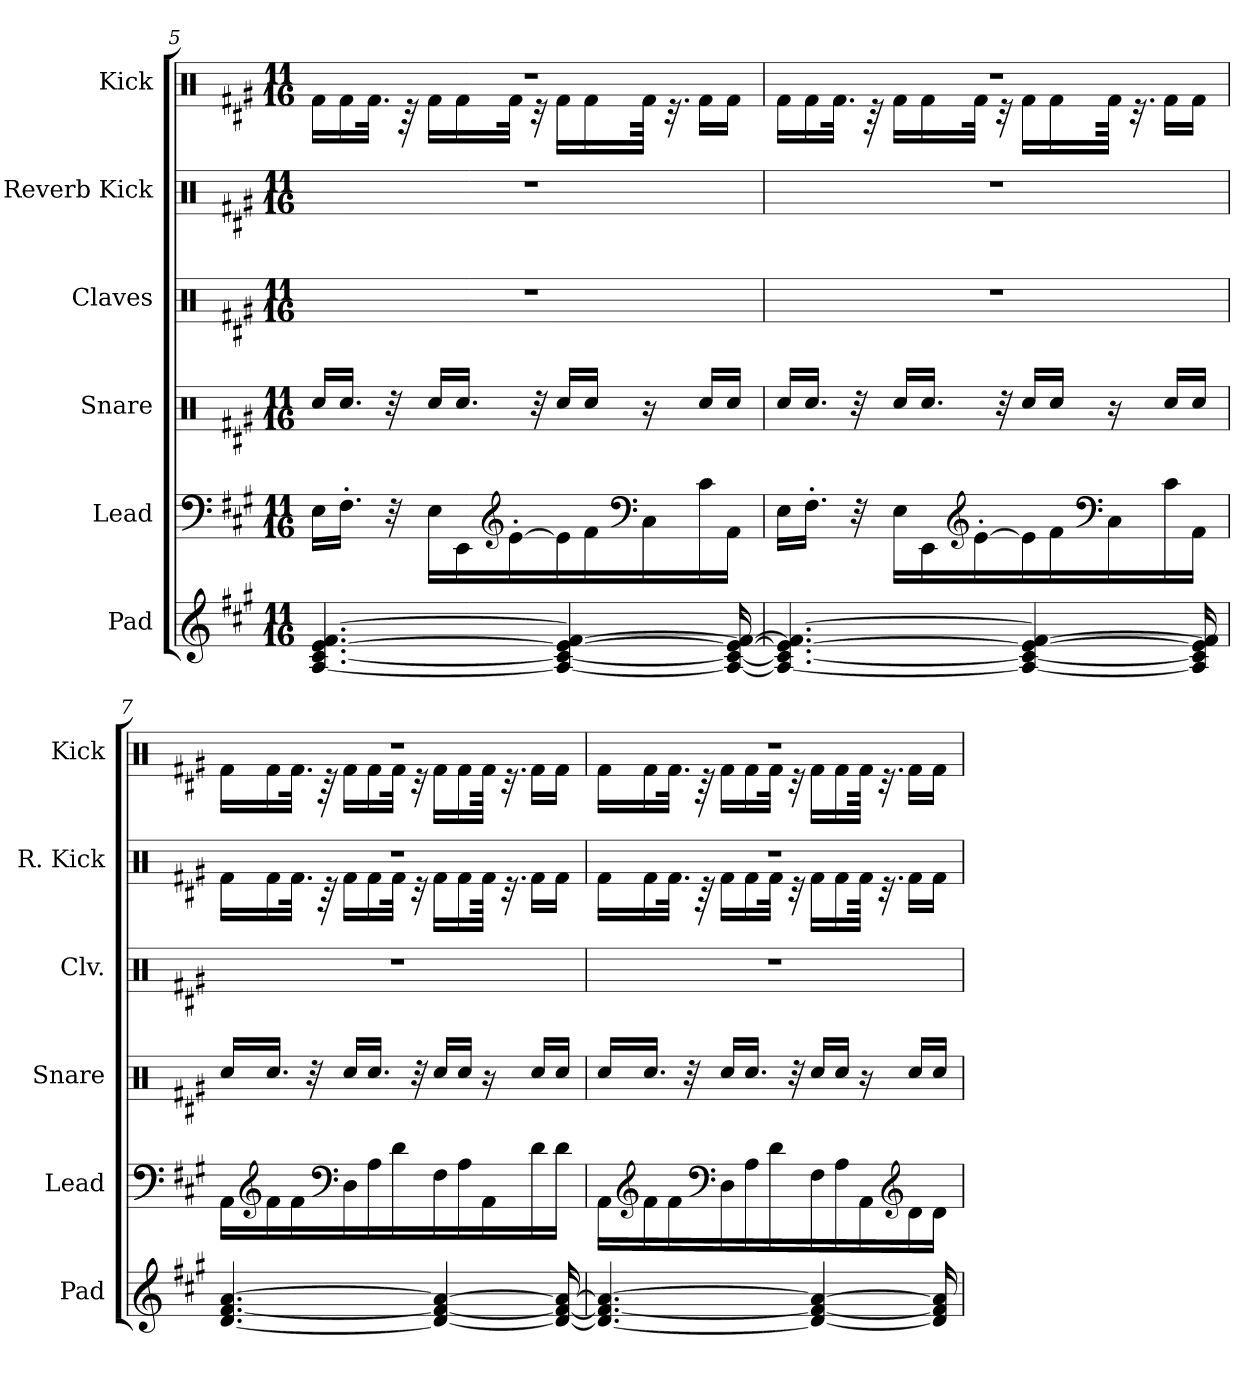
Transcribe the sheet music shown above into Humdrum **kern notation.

**kern	**kern	**kern	**kern	**kern	**kern
*part6	*part5	*part4	*part3	*part2	*part1
*staff6	*staff5	*staff4	*staff3	*staff2	*staff1
*I"Pad	*I"Lead	*I"Snare	*I"Claves	*I"Reverb Kick	*I"Kick
*I'Pad	*I'Lead	*I'Snare	*I'Clv.	*I'R. Kick	*I'Kick
!!LO:PB:g=z
*clefG2	*clefF4	*clefX	*clefX	*clefX	*clefX
*k[f#c#g#]	*k[f#c#g#]	*k[f#c#g#]	*k[f#c#g#]	*k[f#c#g#]	*k[f#c#g#]
*M11/16	*M11/16	*M11/16	*M11/16	*M11/16	*M11/16
=5	=5	=5	=5	=5	=5
*	*	*	*	*	*^
[4.A/ [4.c#/ [4.e/ [4.f#/	16E\LL	16Rcc/LL	16%11r	16%11r	16%11r	16Rf\LL
.	16.F#'\JJ	16.Rcc/JJ	.	.	.	16Rf\
.	.	.	.	.	.	32.Rf\JJk
.	32r	32r	.	.	.	.
.	.	.	.	.	.	64r
.	16E\LL	16Rcc/LL	.	.	.	16Rf\LL
.	16EE\	16.Rcc/JJ	.	.	.	16Rf\
*	*clefG2	*	*	*	*	*
.	[16e'\	.	.	.	.	32Rf\JJk
.	.	32r	.	.	.	32r
4A/_ 4c#/_ 4e/_ 4f#/_	16e\]	16Rcc/LL	.	.	.	16Rf\LL
.	16f#\	16Rcc/JJ	.	.	.	16Rf\
*	*clefF4	*	*	*	*	*
.	16C#\	16r	.	.	.	64Rf\JJkk
.	.	.	.	.	.	32.r
.	16c#\	16Rcc/LL	.	.	.	16Rf\LL
16A/_ 16c#/_ 16e/_ 16f#/_	16AA\JJ	16Rcc/JJ	.	.	.	16Rf\JJ
=6	=6	=6	=6	=6	=6	=6
4.A/_ 4.c#/_ 4.e/_ 4.f#/_	16E\LL	16Rcc/LL	16%11r	16%11r	16%11r	16Rf\LL
.	16.F#'\JJ	16.Rcc/JJ	.	.	.	16Rf\
.	.	.	.	.	.	32.Rf\JJk
.	32r	32r	.	.	.	.
.	.	.	.	.	.	64r
.	16E\LL	16Rcc/LL	.	.	.	16Rf\LL
.	16EE\	16.Rcc/JJ	.	.	.	16Rf\
*	*clefG2	*	*	*	*	*
.	[16e'\	.	.	.	.	32Rf\JJk
.	.	32r	.	.	.	32r
4A/_ 4c#/_ 4e/_ 4f#/_	16e\]	16Rcc/LL	.	.	.	16Rf\LL
.	16f#\	16Rcc/JJ	.	.	.	16Rf\
*	*clefF4	*	*	*	*	*
.	16C#\	16r	.	.	.	64Rf\JJkk
.	.	.	.	.	.	32.r
.	16c#\	16Rcc/LL	.	.	.	16Rf\LL
16A/] 16c#/] 16e/] 16f#/]	16AA\JJ	16Rcc/JJ	.	.	.	16Rf\JJ
!!LO:LB:g=z	!!
=7	=7	=7	=7	=7	=7	=7
*	*	*	*	*^	*	*
[4.d/ [4.f#/ [4.a/	16AA\LL	16Rcc/LL	16%11r	16%11r	16Rf\LL	16%11r	16Rf\LL
*	*clefG2	*	*	*	*	*	*
.	16f#\	16.Rcc/JJ	.	.	16Rf\	.	16Rf\
.	16f#\	.	.	.	32.Rf\JJk	.	32.Rf\JJk
.	.	32r	.	.	.	.	.
.	.	.	.	.	64r	.	64r
*	*clefF4	*	*	*	*	*	*
.	16D\	16Rcc/LL	.	.	16Rf\LL	.	16Rf\LL
.	16A\	16.Rcc/JJ	.	.	16Rf\	.	16Rf\
.	16d\	.	.	.	32Rf\JJk	.	32Rf\JJk
.	.	32r	.	.	32r	.	32r
4d/_ 4f#/_ 4a/_	16F#\	16Rcc/LL	.	.	16Rf\LL	.	16Rf\LL
.	16A\	16Rcc/JJ	.	.	16Rf\	.	16Rf\
.	16AA\	16r	.	.	64Rf\JJkk	.	64Rf\JJkk
.	.	.	.	.	32.r	.	32.r
.	16d\	16Rcc/LL	.	.	16Rf\LL	.	16Rf\LL
16d/_ 16f#/_ 16a/_	16d\JJ	16Rcc/JJ	.	.	16Rf\JJ	.	16Rf\JJ
=8	=8	=8	=8	=8	=8	=8	=8
4.d/_ 4.f#/_ 4.a/_	16AA\LL	16Rcc/LL	16%11r	16%11r	16Rf\LL	16%11r	16Rf\LL
*	*clefG2	*	*	*	*	*	*
.	16f#\	16.Rcc/JJ	.	.	16Rf\	.	16Rf\
.	16f#\	.	.	.	32.Rf\JJk	.	32.Rf\JJk
.	.	32r	.	.	.	.	.
.	.	.	.	.	64r	.	64r
*	*clefF4	*	*	*	*	*	*
.	16D\	16Rcc/LL	.	.	16Rf\LL	.	16Rf\LL
.	16A\	16.Rcc/JJ	.	.	16Rf\	.	16Rf\
.	16d\	.	.	.	32Rf\JJk	.	32Rf\JJk
.	.	32r	.	.	32r	.	32r
4d/_ 4f#/_ 4a/_	16F#\	16Rcc/LL	.	.	16Rf\LL	.	16Rf\LL
.	16A\	16Rcc/JJ	.	.	16Rf\	.	16Rf\
.	16AA\	16r	.	.	64Rf\JJkk	.	64Rf\JJkk
.	.	.	.	.	32.r	.	32.r
*	*clefG2	*	*	*	*	*	*
.	16d\	16Rcc/LL	.	.	16Rf\LL	.	16Rf\LL
16d/] 16f#/] 16a/]	16d\JJ	16Rcc/JJ	.	.	16Rf\JJ	.	16Rf\JJ
*	*	*	*	*v	*v	*	*
*	*	*	*	*	*v	*v
=	=	=	=	=	=
*-	*-	*-	*-	*-	*-
